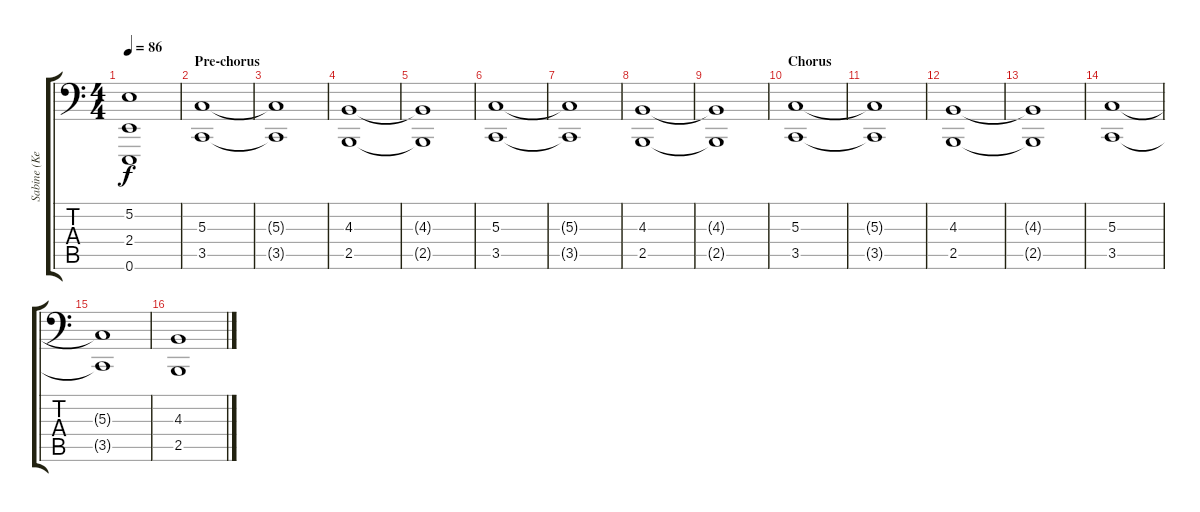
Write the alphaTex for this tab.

\track ("Sabine (KeybLow)" "Sabine (Ke") {instrument stringensemble1}
\staff {score tabs}
\tuning (E3 B2 G2 D2 A1 E1) {hide}
\ts (4 4)
\tempo 86
\clef f4
\ks c
(5.2 2.4 0.6).1{dy f} |
\section ("" "Pre-chorus")
(5.3 3.5).1{volume 14 balance 8 instrument stringensemble1} |
(5.3{t} 3.5{t}).1 |
(4.3 2.5).1 |
(4.3{t} 2.5{t}).1 |
(5.3 3.5).1 |
(5.3{t} 3.5{t}).1 |
(4.3 2.5).1 |
(4.3{t} 2.5{t}).1 |
\section ("" "Chorus")
(5.3 3.5).1 |
(5.3{t} 3.5{t}).1 |
(4.3 2.5).1 |
(4.3{t} 2.5{t}).1 |
(5.3 3.5).1 |
(5.3{t} 3.5{t}).1 |
(4.3 2.5).1
